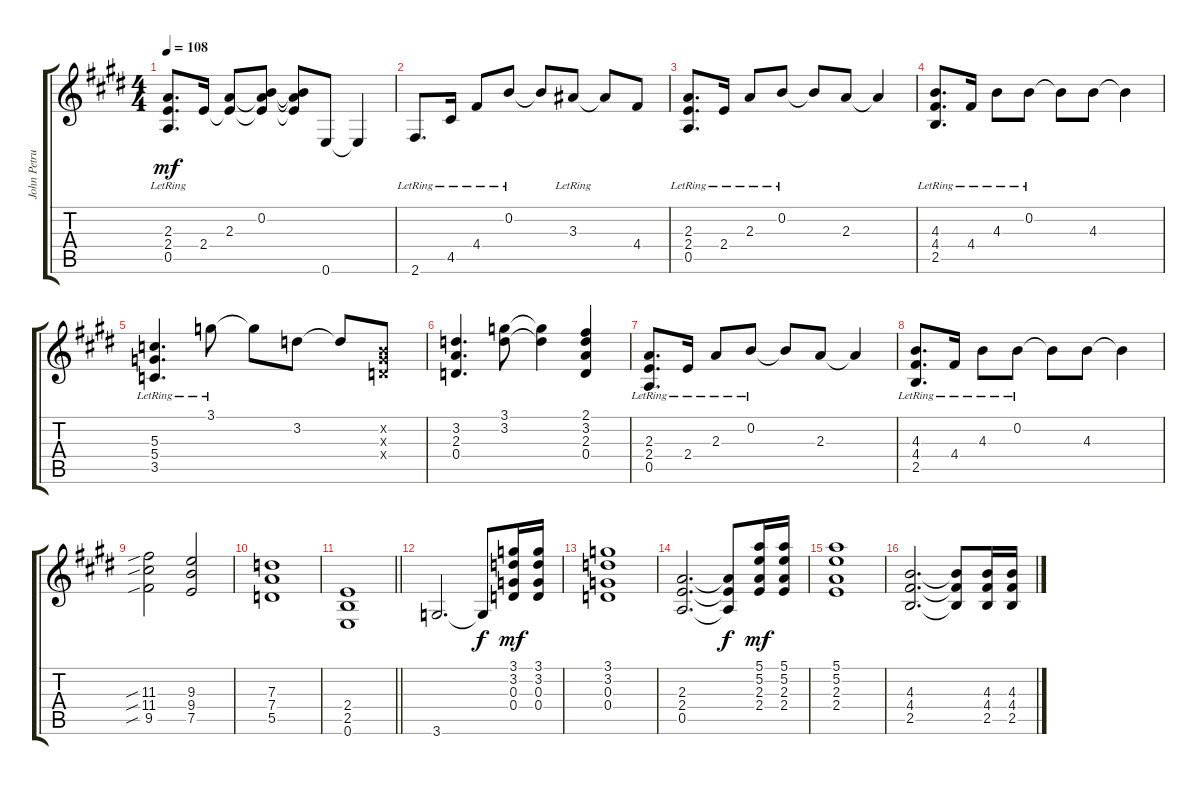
\track ("John Petrucci" "John Petru") {instrument acousticguitarsteel}
\staff {score tabs}
\tuning (E4 B3 G3 D3 A2 E2) {hide}
\ts (4 4)
\tempo 108
\clef g2
\ks e
(2.3{lr} 2.4 0.5{lr}).8{d dy mf} 2.4.16 (2.3 2.4{t}).8 (0.2 2.3{t} 2.4{t}).8 (0.2{t} 2.3{t} 2.4{t}).8 0.6.8 0.6{t}.4 |
2.6{lr}.8{d} 4.5{lr}.16 4.4{lr}.8 0.2{lr}.8 0.2{t}.8 3.3{lr}.8 3.3{t}.8 4.4.8 |
(2.3{lr} 2.4{lr} 0.5{lr}).8{d} 2.4{lr}.16 2.3{lr}.8 0.2{lr}.8 0.2{t}.8 2.3.8 2.3{t}.4 |
(4.3{lr} 4.4{lr} 2.5{lr}).8{d} 4.4{lr}.16 4.3{lr}.8 0.2{lr}.8 0.2{t}.8 4.3.8 4.3{t}.4 |
(5.3{lr} 5.4{lr} 3.5{lr}).4{d} 3.1{lr}.8 3.1{t}.8 3.2.8 3.2{t}.8 (0.2{x} 0.3{x} 0.4{x}).8 |
(3.2 2.3 0.4).4{d} (3.1 3.2).8 (3.1{t} 3.2{t}).4 (2.1 3.2 2.3 0.4).4 |
(2.3{lr} 2.4{lr} 0.5{lr}).8{d} 2.4{lr}.16 2.3{lr}.8 0.2{lr}.8 0.2{t}.8 2.3.8 2.3{t}.4 |
(4.3{lr} 4.4{lr} 2.5{lr}).8{d} 4.4{lr}.16 4.3{lr}.8 0.2{lr}.8 0.2{t}.8 4.3.8 4.3{t}.4 |
(11.3{sib} 11.4{sib} 9.5{sib}).2 (9.3 9.4 7.5).2 |
(7.3 7.4 5.5).1 |
\barLineRight lightlight
(2.4 2.5 0.6).1 |
3.6.2{d} 3.6{t}.8{dy f} (3.1 3.2 0.3 0.4).16{dy mf} (3.1 3.2 0.3 0.4).16 |
(3.1 3.2 0.3 0.4).1 |
(2.3 2.4 0.5).2{d} (2.3{t} 2.4{t} 0.5{t}).8{dy f} (5.1 5.2 2.3 2.4).16{dy mf} (5.1 5.2 2.3 2.4).16 |
(5.1 5.2 2.3 2.4).1 |
(4.3 4.4 2.5).2{d} (4.3{t} 4.4{t} 2.5{t}).8 (4.3 4.4 2.5).16 (4.3 4.4 2.5).16
